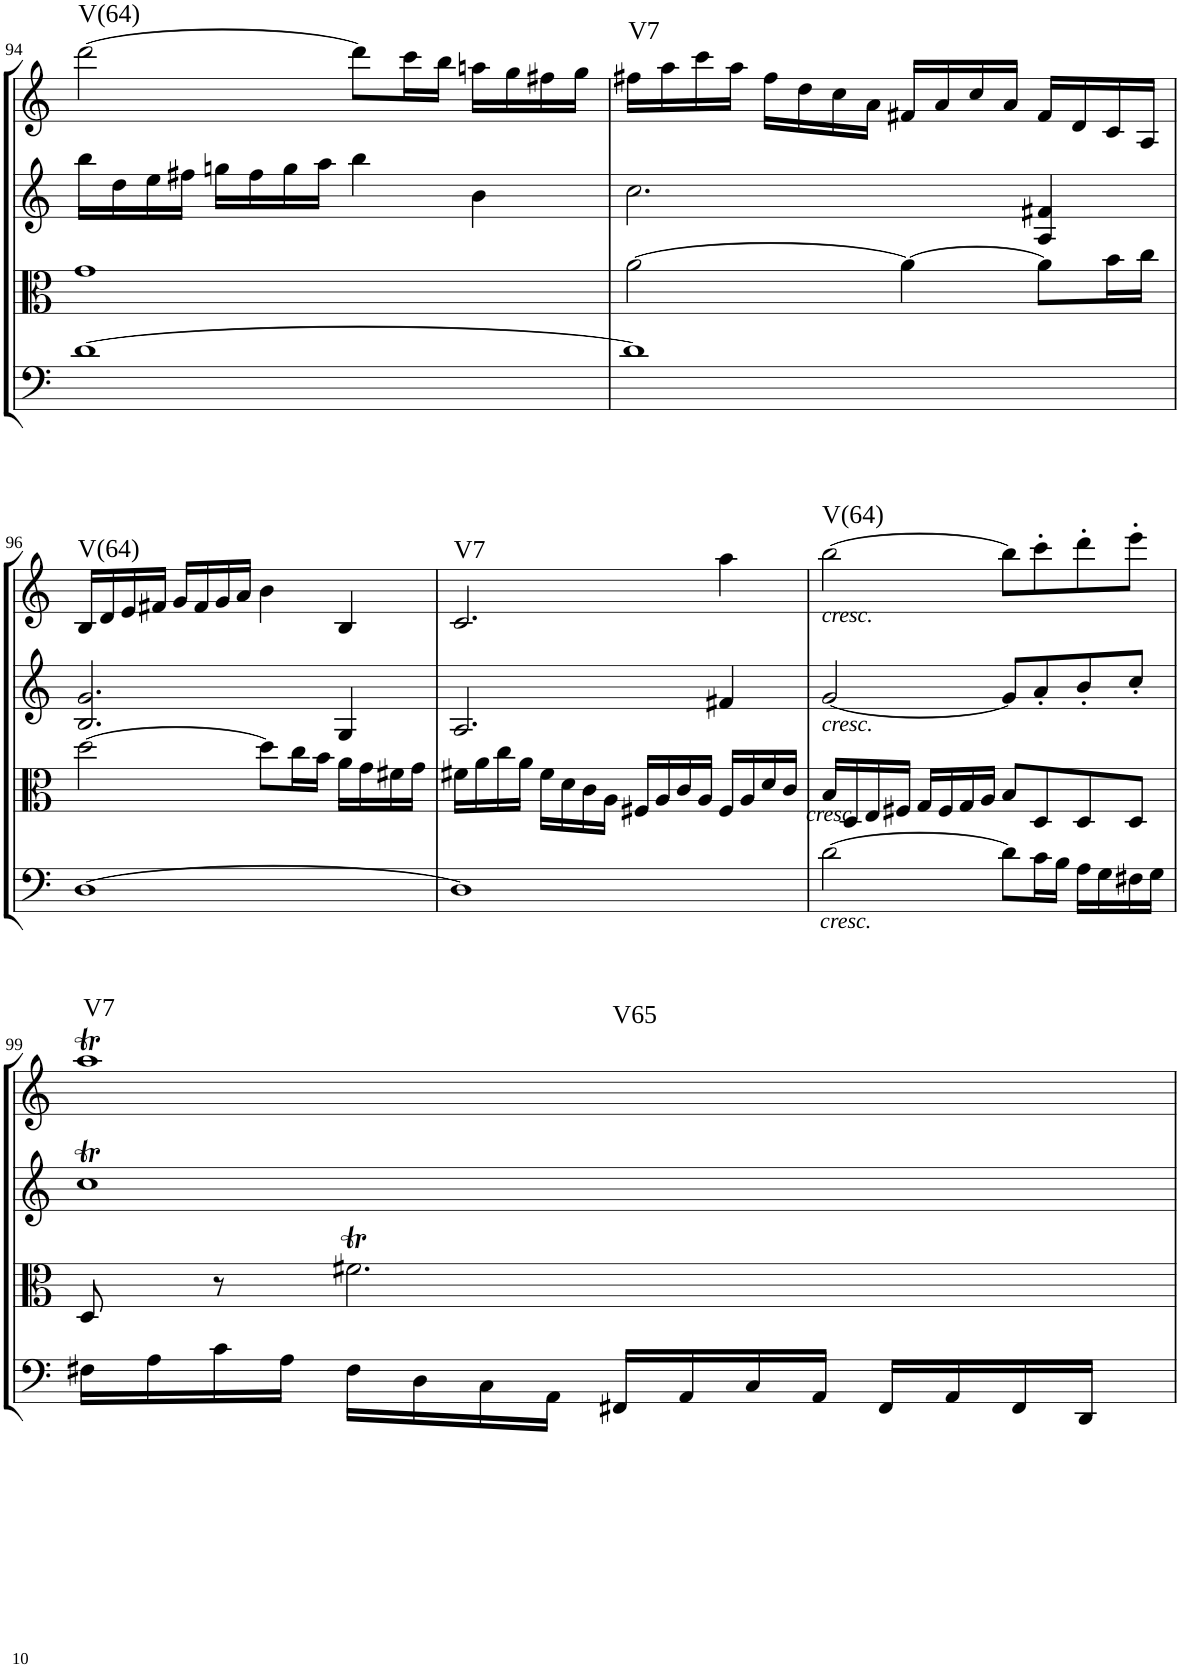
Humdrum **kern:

**kern	**kern	**kern	**kern	**harte
*part4	*part3	*part2	*part1	*part1
*staff4	*staff3	*staff2	*staff1	*
*I"Cello	*I"Viola	*I"2nd Violin	*I"1st Violin	*
*	*I'Vla	*I'Vln	*I'Vln	*
!!LO:PB:g=z
*clefF4	*clefC3	*clefG2	*clefG2	*
*k[]	*k[]	*k[]	*k[]	*
*M4/4	*M4/4	*M4/4	*M4/4	*
*met(c)	*met(c)	*met(c)	*met(c)	*
=94	=94	=94	=94	=94
!	!	!	!	!LO:H:kt=V(64)
[1d	1g	16bb\LL	[2ddd\	N
.	.	16dd\	.	.
.	.	16ee\	.	.
.	.	16ff#X\JJ	.	.
.	.	16ggn\LL	.	.
.	.	16ff#\	.	.
.	.	16gg\	.	.
.	.	16aa\JJ	.	.
.	.	4bb\	8ddd\L]	.
.	.	.	16ccc\L	.
.	.	.	16bb\JJ	.
.	.	4b\	16aan\LL	.
.	.	.	16gg\	.
.	.	.	16ff#X\	.
.	.	.	16gg\JJ	.
=95	=95	=95	=95	=95
!	!	!	!	!LO:H:kt=V7
1d]	[2a\	2.cc\	16ff#X\LL	N
.	.	.	16aa\	.
.	.	.	16ccc\	.
.	.	.	16aa\JJ	.
.	.	.	16ff#\LL	.
.	.	.	16dd\	.
.	.	.	16cc\	.
.	.	.	16a\JJ	.
.	4a\_	.	16f#X/LL	.
.	.	.	16a/	.
.	.	.	16cc/	.
.	.	.	16a/JJ	.
.	8a\L]	4A/ 4f#X/	16f#/LL	.
.	.	.	16d/	.
.	16b\L	.	16c/	.
.	16cc\JJ	.	16A/JJ	.
!!LO:LB:g=z
=96	=96	=96	=96	=96
!	!	!	!	!LO:H:kt=V(64)
[1D	[2dd\	2.B/ 2.g/	16B/LL	N
.	.	.	16d/	.
.	.	.	16e/	.
.	.	.	16f#X/JJ	.
.	.	.	16g/LL	.
.	.	.	16f#/	.
.	.	.	16g/	.
.	.	.	16a/JJ	.
.	8dd\L]	.	4b\	.
.	16cc\L	.	.	.
.	16b\JJ	.	.	.
.	16a\LL	4G/	4B/	.
.	16g\	.	.	.
.	16f#X\	.	.	.
.	16g\JJ	.	.	.
=97	=97	=97	=97	=97
!	!	!	!	!LO:H:kt=V7
1D]	16f#X\LL	2.A/	2.c/	N
.	16a\	.	.	.
.	16cc\	.	.	.
.	16a\JJ	.	.	.
.	16f#\LL	.	.	.
.	16d\	.	.	.
.	16c\	.	.	.
.	16A\JJ	.	.	.
.	16F#X/LL	.	.	.
.	16A/	.	.	.
.	16c/	.	.	.
.	16A/JJ	.	.	.
.	16F#/LL	4f#X/	4aa\	.
.	16A/	.	.	.
.	16d/	.	.	.
.	16c/JJ	.	.	.
=98	=98	=98	=98	=98
!	!	!	!LO:TX:a:i:t=cresc.	!
!	!	!LO:TX:b:i:t=cresc.	!	!
!	!LO:TX:a:i:t=cresc.	!	!	!
!LO:TX:b:i:t=cresc.	!	!	!	!LO:H:kt=V(64)
[2d\	16B/LL	[2g/	[2bb\	N
.	16D/	.	.	.
.	16E/	.	.	.
.	16F#X/JJ	.	.	.
.	16G/LL	.	.	.
.	16F#/	.	.	.
.	16G/	.	.	.
.	16A/JJ	.	.	.
8d\L]	8B/L	8g/L]	8bb\L]	.
16c\L	8D/	8a'/	8ccc'\	.
16B\JJ	.	.	.	.
16A\LL	8D/	8b'/	8ddd'\	.
16G\	.	.	.	.
16F#X\	8D/J	8cc'/J	8eee'\J	.
16G\JJ	.	.	.	.
!!LO:LB:g=z
=99	=99	=99	=99	=99
!	!	!	!	!LO:H:n=1:kt=V7
!	!	!	!	!LO:H:n=2:kt=V65
16F#X\LL	8D/	1ccT	1aaT	N N
16A\	.	.	.	.
16c\	8r	.	.	.
16A\JJ	.	.	.	.
16F#\LL	2.f#Xt\	.	.	.
16D\	.	.	.	.
16C\	.	.	.	.
16AA\JJ	.	.	.	.
16FF#X/LL	.	.	.	.
16AA/	.	.	.	.
16C/	.	.	.	.
16AA/JJ	.	.	.	.
16FF#/LL	.	.	.	.
16AA/	.	.	.	.
16FF#/	.	.	.	.
16DD/JJ	.	.	.	.
64ryy	64ryy	64ryy	64ryy	.
=	=	=	=	=
*-	*-	*-	*-	*-
